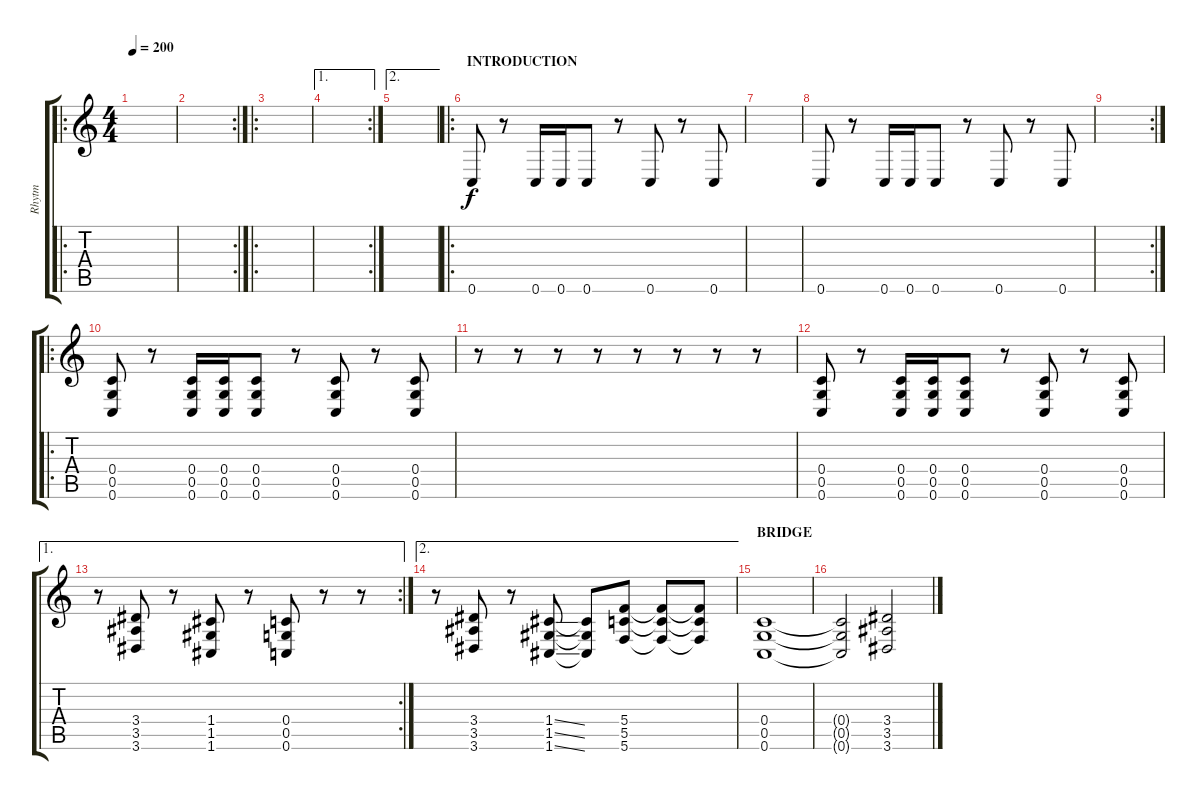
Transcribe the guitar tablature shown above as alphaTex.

\track ("Rhytm" "Rhytm") {instrument distortionguitar}
\staff {score tabs}
\tuning (D4 A3 F3 C3 G2 C2) {hide}
\ro
\ts (4 4)
\tempo 200
\clef g2
\ks c
|
\rc 2
|
\ro
|
\ae 1
\rc 2
|
\ae 2
|
\ro
\section ("" "INTRODUCTION")
0.6.8 r.8 0.6.16 0.6.16 0.6.8 r.8 0.6.8 r.8 0.6.8 |
|
0.6.8 r.8 0.6.16 0.6.16 0.6.8 r.8 0.6.8 r.8 0.6.8 |
\rc 2
|
\ro
(0.4 0.5 0.6).8 r.8 (0.4 0.5 0.6).16 (0.4 0.5 0.6).16 (0.4 0.5 0.6).8 r.8 (0.4 0.5 0.6).8 r.8 (0.4 0.5 0.6).8 |
r.8 r.8 r.8 r.8 r.8 r.8 r.8 r.8 |
(0.4 0.5 0.6).8 r.8 (0.4 0.5 0.6).16 (0.4 0.5 0.6).16 (0.4 0.5 0.6).8 r.8 (0.4 0.5 0.6).8 r.8 (0.4 0.5 0.6).8 |
\ae 1
\rc 2
r.8 (3.4 3.5 3.6).8 r.8 (1.4 1.5 1.6).8 r.8 (0.4 0.5 0.6).8 r.8 r.8 |
\ae 2
r.8 (3.4 3.5 3.6).8 r.8 (1.4{ss} 1.5{ss} 1.6{ss}).8 (1.4{t} 1.5{t} 1.6{t}).8 (5.4 5.5 5.6).8 (5.4{t} 5.5{t} 5.6{t}).8 (5.4{t} 5.5{t} 5.6{t}).8 |
\section ("" "BRIDGE")
(0.4 0.5 0.6).1 |
(0.4{t} 0.5{t} 0.6{t}).2 (3.4 3.5 3.6).2
